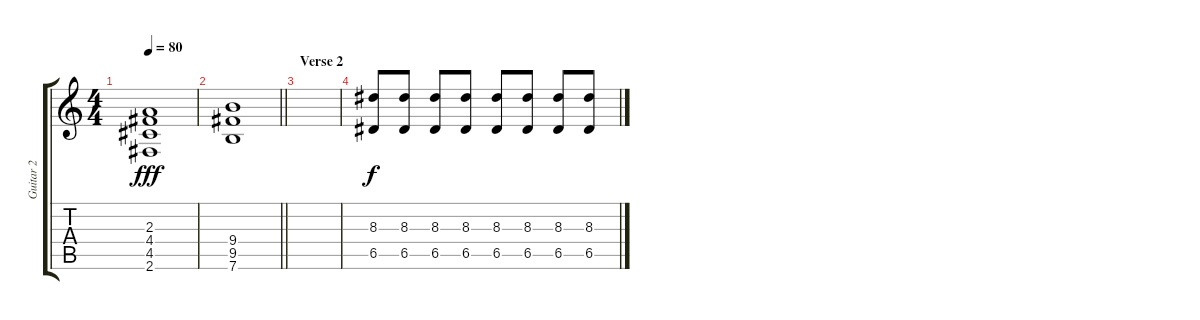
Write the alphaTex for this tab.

\track ("Guitar 2" "Guitar 2") {instrument overdrivenguitar}
\staff {score tabs}
\tuning (E4 B3 G3 D3 A2 E2) {hide}
\ts (4 4)
\tempo 80
\clef g2
\ks c
(2.3 4.4 4.5 2.6).1{dy fff} |
\barLineRight lightlight
(9.4 9.5 7.6).1 |
\section ("" "Verse 2")
|
(8.3 6.5).8{dy f} (8.3 6.5).8 (8.3 6.5).8 (8.3 6.5).8 (8.3 6.5).8 (8.3 6.5).8 (8.3 6.5).8 (8.3 6.5).8
